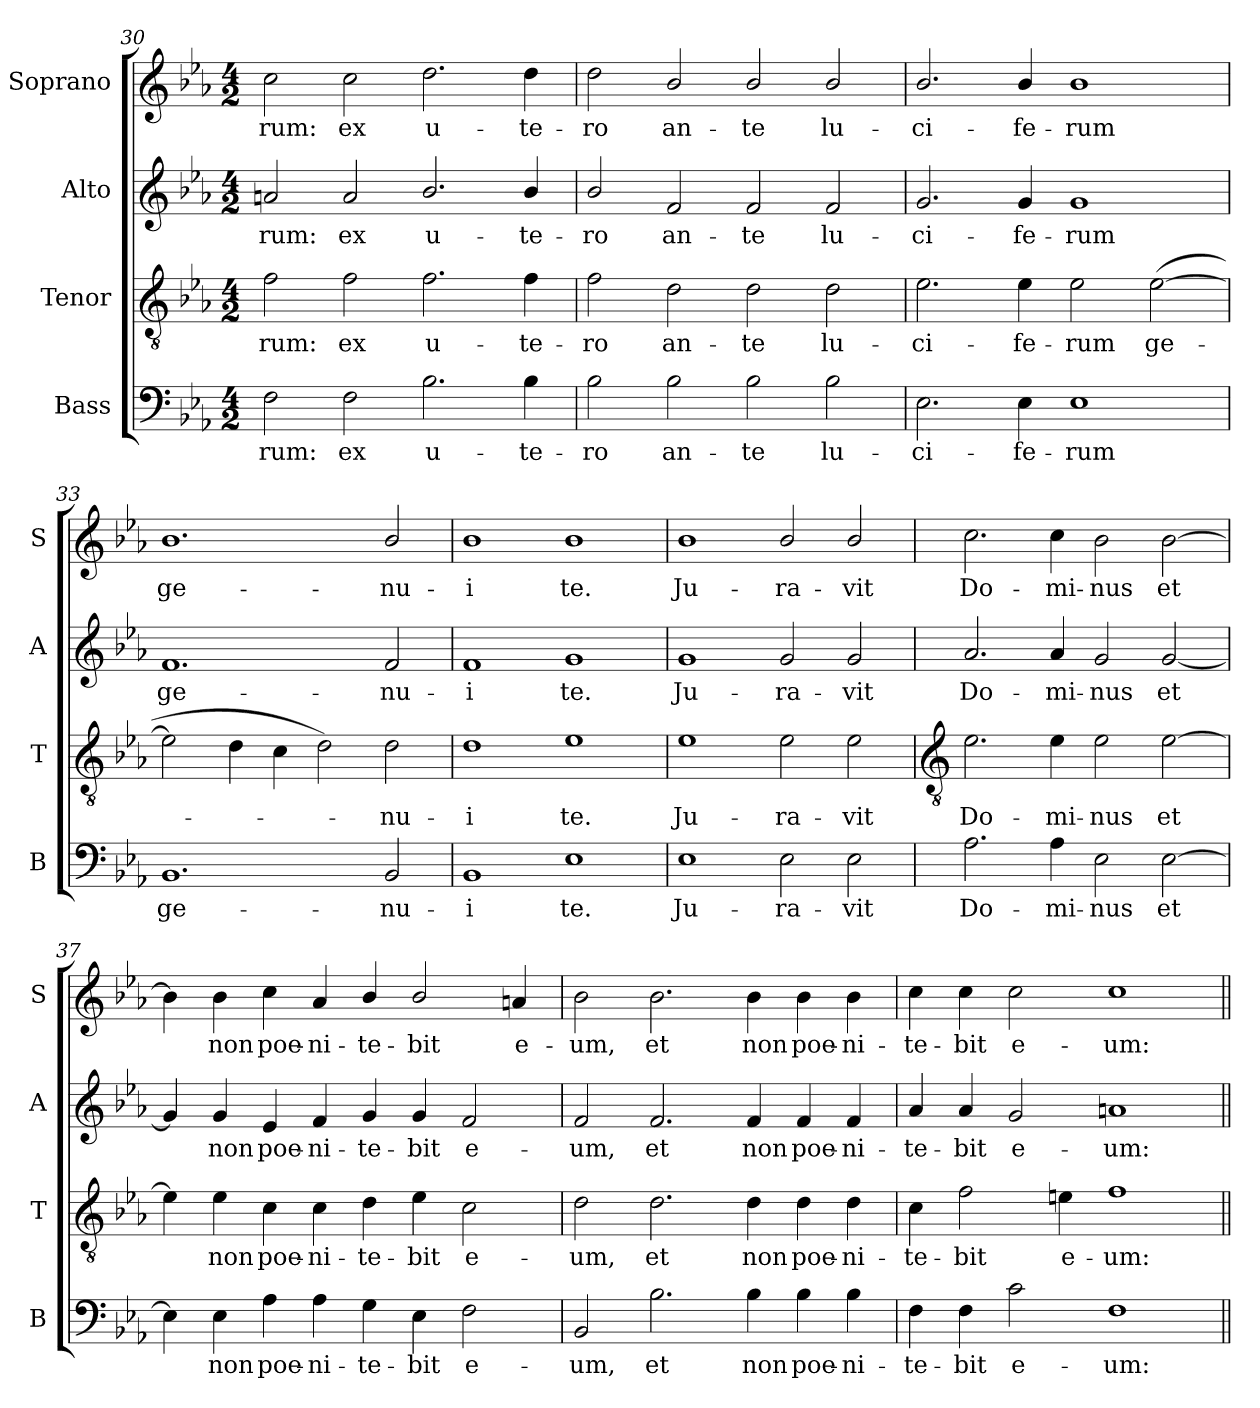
**kern	**text	**kern	**text	**kern	**text	**kern	**text
*part4	*part4	*part3	*part3	*part2	*part2	*part1	*part1
*staff4	*staff4	*staff3	*staff3	*staff2	*staff2	*staff1	*staff1
*I"Bass	*	*I"Tenor	*	*I"Alto	*	*I"Soprano	*
*I'B	*	*I'T	*	*I'A	*	*I'S	*
*clefF4	*	*clefGv2	*	*clefG2	*	*clefG2	*
*k[b-e-a-]	*	*k[b-e-a-]	*	*k[b-e-a-]	*	*k[b-e-a-]	*
*E-:	*	*E-:	*	*E-:	*	*E-:	*
*M4/2	*	*M4/2	*	*M4/2	*	*M4/2	*
=30	=30	=30	=30	=30	=30	=30	=30
!	!LO:LY:b	!	!LO:LY:b	!	!LO:LY:b	!	!LO:LY:b
2F	-rum:	2f	-rum:	2an	-rum:	2cc	-rum:
!	!LO:LY:b	!	!LO:LY:b	!	!LO:LY:b	!	!LO:LY:b
2F	ex	2f	ex	2a	ex	2cc	ex
!	!LO:LY:b	!	!LO:LY:b	!	!LO:LY:b	!	!LO:LY:b
2.B-	u-	2.f	u-	2.b-/	u-	2.dd	u-
!	!LO:LY:b	!	!LO:LY:b	!	!LO:LY:b	!	!LO:LY:b
4B-	-te-	4f	-te-	4b-/	-te-	4dd	-te-
=31	=31	=31	=31	=31	=31	=31	=31
!	!LO:LY:b	!	!LO:LY:b	!	!LO:LY:b	!	!LO:LY:b
2B-	-ro	2f	-ro	2b-/	-ro	2dd	-ro
!	!LO:LY:b	!	!LO:LY:b	!	!LO:LY:b	!	!LO:LY:b
2B-	an-	2d	an-	2f	an-	2b-/	an-
!	!LO:LY:b	!	!LO:LY:b	!	!LO:LY:b	!	!LO:LY:b
2B-	-te	2d	-te	2f	-te	2b-/	-te
!	!LO:LY:b	!	!LO:LY:b	!	!LO:LY:b	!	!LO:LY:b
2B-	lu-	2d	lu-	2f	lu-	2b-/	lu-
=32	=32	=32	=32	=32	=32	=32	=32
!	!LO:LY:b	!	!LO:LY:b	!	!LO:LY:b	!	!LO:LY:b
2.E-	-ci-	2.e-	-ci-	2.g	-ci-	2.b-/	-ci-
!	!LO:LY:b	!	!LO:LY:b	!	!LO:LY:b	!	!LO:LY:b
4E-	-fe-	4e-	-fe-	4g	-fe-	4b-/	-fe-
!	!LO:LY:b	!	!LO:LY:b	!	!LO:LY:b	!	!LO:LY:b
1E-	-rum	2e-	-rum	1g	-rum	1b-	-rum
!	!	!	!LO:LY:b	!	!	!	!
.	.	(>[2e-	ge-	.	.	.	.
=33	=33	=33	=33	=33	=33	=33	=33
!	!LO:LY:b	!	!	!	!LO:LY:b	!	!LO:LY:b
1.BB-	ge-	2e-]	.	1.f	ge-	1.b-	ge-
.	.	4d	.	.	.	.	.
.	.	4c	.	.	.	.	.
.	.	2d)	.	.	.	.	.
!	!LO:LY:b	!	!LO:LY:b	!	!LO:LY:b	!	!LO:LY:b
2BB-	-nu-	2d	nu-	2f	-nu-	2b-/	-nu-
=34	=34	=34	=34	=34	=34	=34	=34
!	!LO:LY:b	!	!LO:LY:b	!	!LO:LY:b	!	!LO:LY:b
1BB-	-i	1d	-i	1f	-i	1b-	-i
!	!LO:LY:b	!	!LO:LY:b	!	!LO:LY:b	!	!LO:LY:b
1E-	te.	1e-	te.	1g	te.	1b-	te.
=35	=35	=35	=35	=35	=35	=35	=35
!	!LO:LY:b	!	!LO:LY:b	!	!LO:LY:b	!	!LO:LY:b
1E-	Ju-	1e-	Ju-	1g	Ju-	1b-	Ju-
!	!LO:LY:b	!	!LO:LY:b	!	!LO:LY:b	!	!LO:LY:b
2E-	-ra-	2e-	-ra-	2g	-ra-	2b-/	-ra-
!	!LO:LY:b	!	!LO:LY:b	!	!LO:LY:b	!	!LO:LY:b
2E-	-vit	2e-	-vit	2g	-vit	2b-/	-vit
!!LO:LB:g=z
=36	=36	=36	=36	=36	=36	=36	=36
*	*	*clefGv2	*	*	*	*	*
!	!LO:LY:b	!	!LO:LY:b	!	!LO:LY:b	!	!LO:LY:b
2.A-	Do-	2.e-	Do-	2.a-	Do-	2.cc	Do-
!	!LO:LY:b	!	!LO:LY:b	!	!LO:LY:b	!	!LO:LY:b
4A-	-mi-	4e-	-mi-	4a-	-mi-	4cc	-mi-
!	!LO:LY:b	!	!LO:LY:b	!	!LO:LY:b	!	!LO:LY:b
2E-	-nus	2e-	-nus	2g	-nus	2b-	-nus
!	!LO:LY:b	!	!LO:LY:b	!	!LO:LY:b	!	!LO:LY:b
[2E-	et	[2e-	et	[2g	et	[2b-	et
=37	=37	=37	=37	=37	=37	=37	=37
4E-]	.	4e-]	.	4g]	.	4b-]	.
!	!LO:LY:b	!	!LO:LY:b	!	!LO:LY:b	!	!LO:LY:b
4E-	non	4e-	non	4g	non	4b-	non
!	!LO:LY:b	!	!LO:LY:b	!	!LO:LY:b	!	!LO:LY:b
4A-	poe-	4c	poe-	4e-	poe-	4cc	poe-
!	!LO:LY:b	!	!LO:LY:b	!	!LO:LY:b	!	!LO:LY:b
4A-	-ni-	4c	-ni-	4f	-ni-	4a-	-ni-
!	!LO:LY:b	!	!LO:LY:b	!	!LO:LY:b	!	!LO:LY:b
4G	-te-	4d	-te-	4g	-te-	4b-/	-te-
!	!LO:LY:b	!	!LO:LY:b	!	!LO:LY:b	!	!LO:LY:b
4E-	-bit	4e-	-bit	4g	-bit	2b-/	-bit
!	!LO:LY:b	!	!LO:LY:b	!	!LO:LY:b	!	!
2F	e-	2c	e-	2f	e-	.	.
!	!	!	!	!	!	!	!LO:LY:b
.	.	.	.	.	.	4an	e-
=38	=38	=38	=38	=38	=38	=38	=38
!	!LO:LY:b	!	!LO:LY:b	!	!LO:LY:b	!	!LO:LY:b
2BB-	-um,	2d	-um,	2f	-um,	2b-	-um,
!	!LO:LY:b	!	!LO:LY:b	!	!LO:LY:b	!	!LO:LY:b
2.B-	et	2.d	et	2.f	et	2.b-	et
!	!LO:LY:b	!	!LO:LY:b	!	!LO:LY:b	!	!LO:LY:b
4B-	non	4d	non	4f	non	4b-	non
!	!LO:LY:b	!	!LO:LY:b	!	!LO:LY:b	!	!LO:LY:b
4B-	poe-	4d	poe-	4f	poe-	4b-	poe-
!	!LO:LY:b	!	!LO:LY:b	!	!LO:LY:b	!	!LO:LY:b
4B-	-ni-	4d	-ni-	4f	-ni-	4b-	-ni-
=39	=39	=39	=39	=39	=39	=39	=39
!	!LO:LY:b	!	!LO:LY:b	!	!LO:LY:b	!	!LO:LY:b
4F	-te-	4c	-te-	4a-	-te-	4cc	-te-
!	!LO:LY:b	!	!LO:LY:b	!	!LO:LY:b	!	!LO:LY:b
4F	-bit	2f	-bit	4a-	-bit	4cc	-bit
!	!LO:LY:b	!	!	!	!LO:LY:b	!	!LO:LY:b
2c	e-	.	.	2g	e-	2cc	e-
!	!	!	!LO:LY:b	!	!	!	!
.	.	4en	e-	.	.	.	.
!	!LO:LY:b	!	!LO:LY:b	!	!LO:LY:b	!	!LO:LY:b
1F	-um:	1f	-um:	1an	-um:	1cc	-um:
=||	=||	=||	=||	=||	=||	=||	=||
*-	*-	*-	*-	*-	*-	*-	*-
